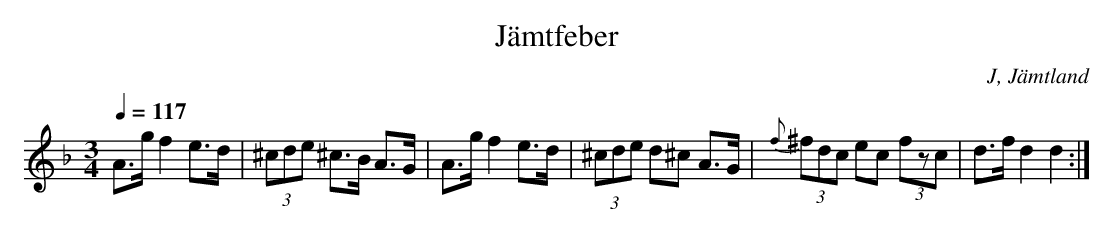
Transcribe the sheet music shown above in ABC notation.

X:1
T: Jämtfeber
O: J, Jämtland
M:3/4
L:1/8
Q:1/4=117
K:Dm
A>g f2 e>d|(3^cde ^c>B A>G|A>g f2 e>d|(3^cde d^c A>G|{f}(3^fdc ec (3fzc|d>f d2 d2 :|
